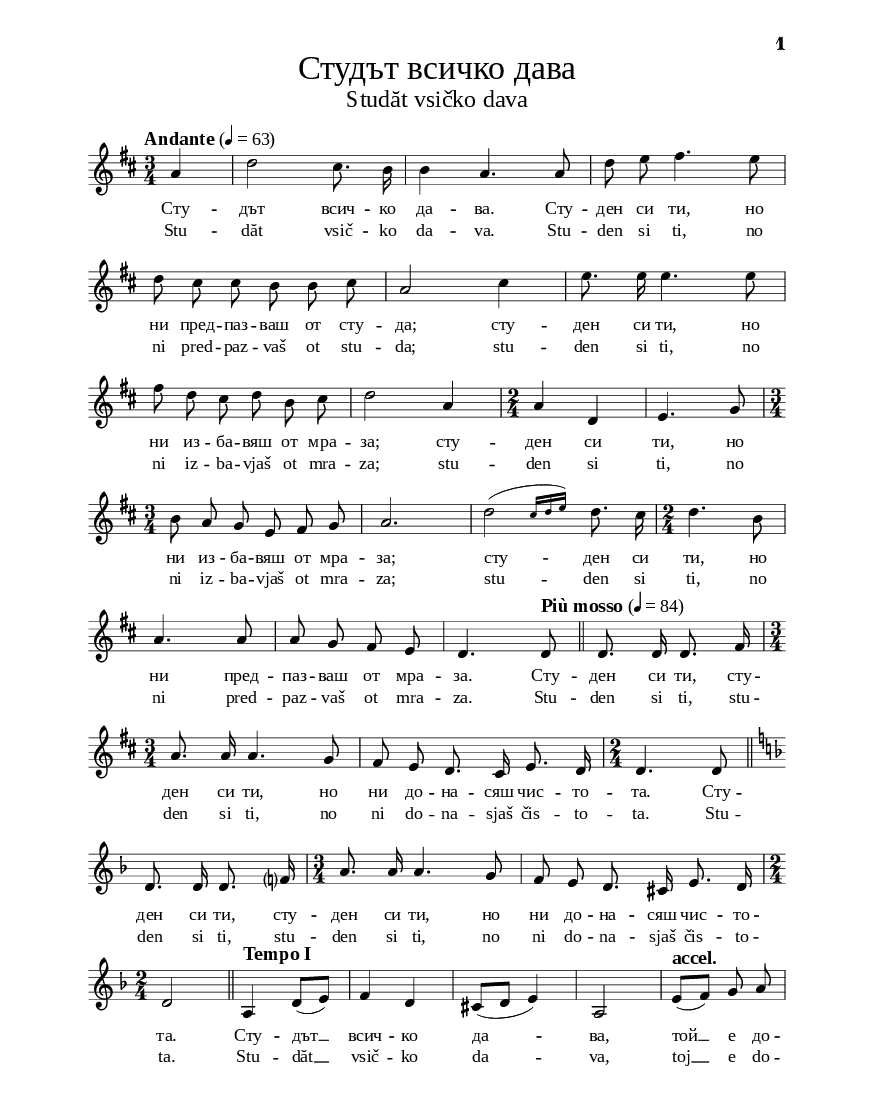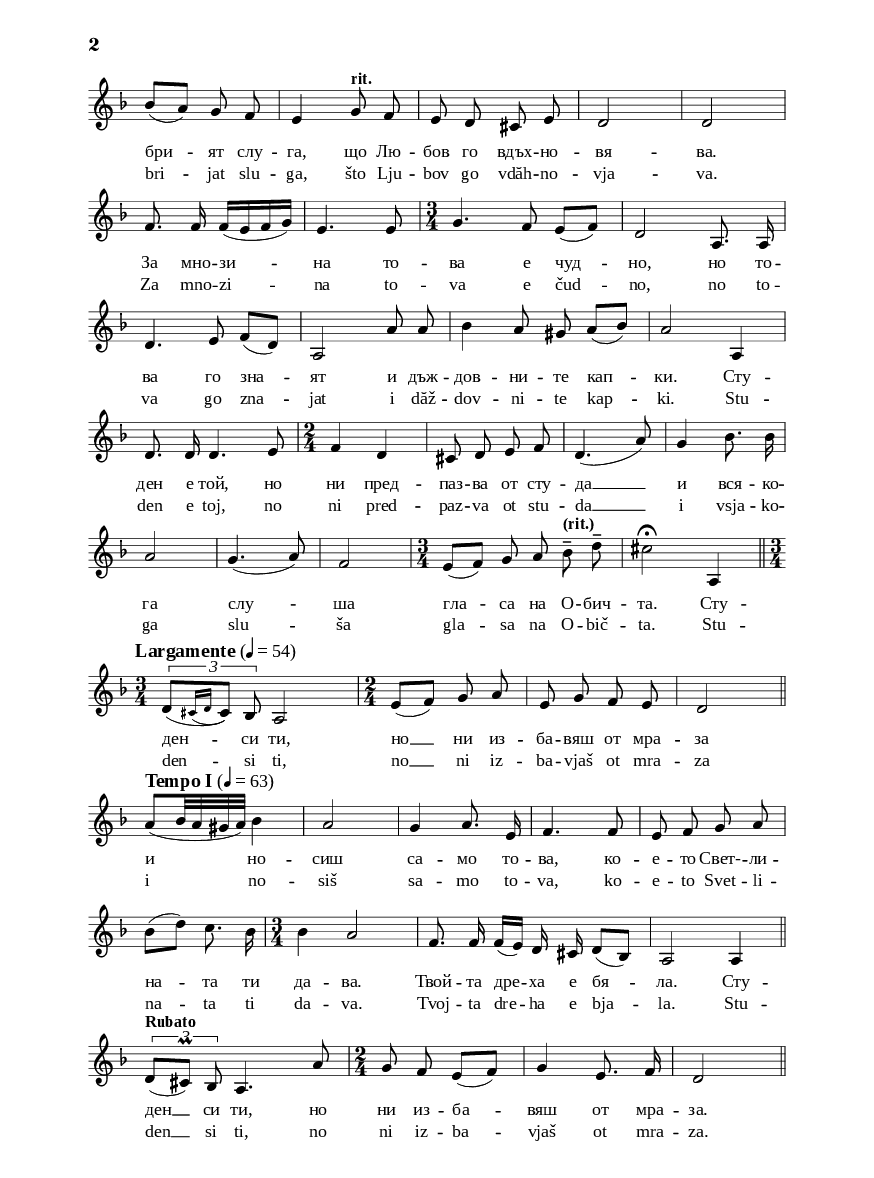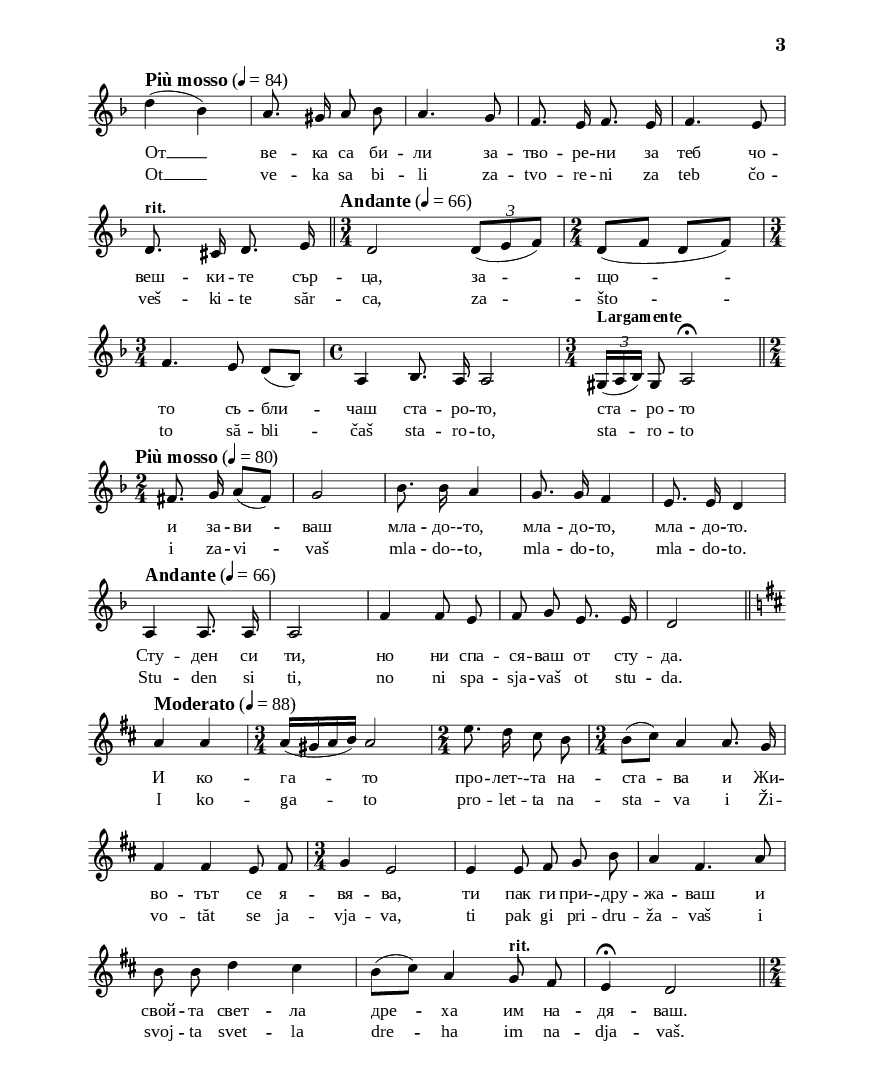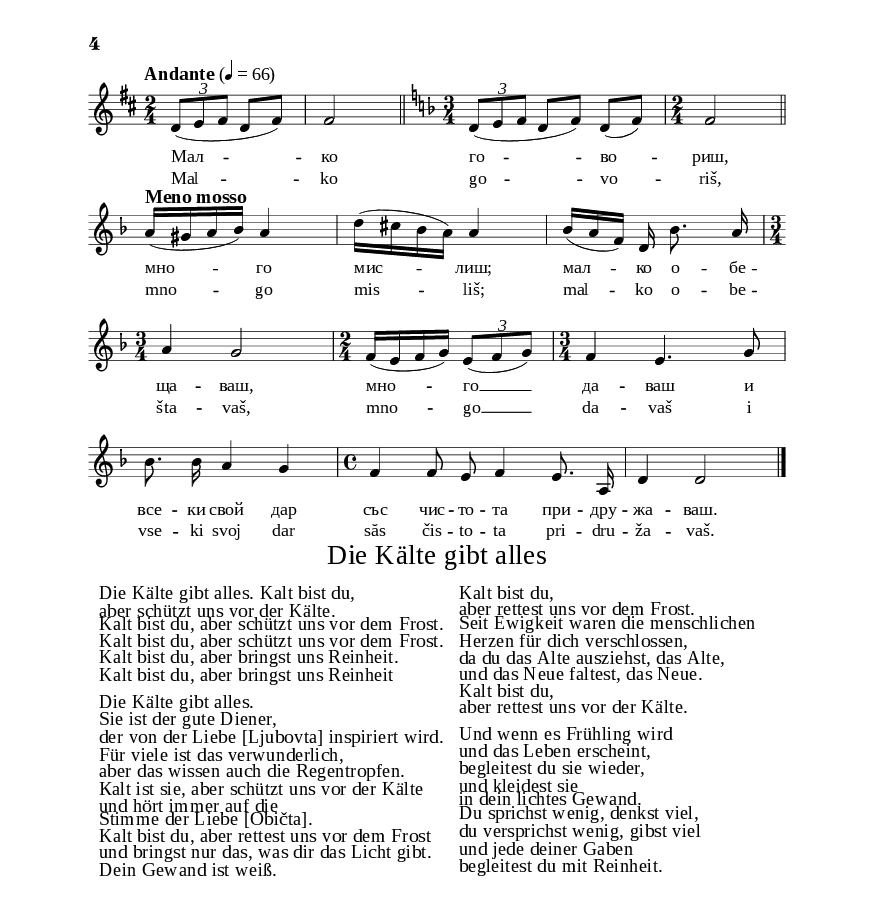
\version "2.24.3"

\include "include/globals.ily"

\bookpart {
  \label #'ref126
  \tocItem \markup "Студът всичко дава – Studăt vsičko dava"
  \include "include/bookpart-paper.ily"
  \score {
    \include "include/score-layout.ily"

    \new Voice \absolute {
      \clef treble
      \key d \major
      \time 3/4
      \tempoFunc "Andante" 4 "63"
      \autoBeamOff
      \partial 4
      a'4 | % 2
      d''2  cis''8.  b'16 | % 3
      b'4  a'4.  a'8 | % 4
      d''8  e''8  fis''4.  e''8
      \break | % 5
      d''8  cis''8  cis''8  b'8
      b'8  cis''8 | % 6
      a'2  cis''4 | % 7
      e''8.  e''16  e''4.  e''8
      \break | % 8
      fis''8  d''8  cis''8  d''8
      b'8  cis''8 | % 9
      d''2  a'4 |
      \time 2/4  |
      a'4  d'4 | % 11
      e'4.  g'8 \break | % 12
      \time 3/4  | % 12
      b'8  a'8  g'8  e'8  fis'8
      g'8 | % 13
      a'2. | % 14
     
        \afterGrace  d''2 ( {  cis''16  [  d''16
        e''16 ] ) }  d''8.  cis''16 | % 15
     
      \time 2/4  | % 15
      d''4.  b'8 \break | % 16
      a'4.  a'8 | % 17
      a'8  g'8  fis'8  e'8 | % 18
      d'4. \tempoFunc "Più mosso" 4 "84" d'8 | \bar "||" % 19
      d'8.  d'16  d'8.  fis'16 \break |
      \time 3/4  |
      a'8.  a'16  a'4.  g'8 | % 21
      fis'8  e'8  d'8.  cis'16  e'8.
      d'16 | % 22
      \time 2/4  | % 22
      d'4.  d'8 \break | \bar "||"  % 23
      \key d \minor d'8.  d'16  d'8.  f'?16 | % 24
      \time 3/4  | % 24
      a'8.  a'16  a'4.  g'8 | % 25
      f'8  e'8  d'8.  cis'16  e'8.
      d'16  % 26
      \break | % 27
      \time 2/4  | % 26
      d'2 \bar "||"
      | % 27
      \tempo "Tempo I" a4  d'8 ( [  e'8 ) ] | % 28
      f'4  d'4 | % 29
      cis'8 ( [  d'8 ]  e'4 ) |
      a2 | % 31
      \tempo "accel." e'8 ( [ f'8 ) ]
      g'8  a'8 \break | % 32
      bes'8 ( [  a'8 ) ]  g'8  f'8 | % 33
      e'4  g'8 ^\markup{ \bold {rit.} }  f'8 | % 34
      e'8  d'8  cis'8  e'8 | % 35
      d'2 | % 36
      d'2 \break | % 37
      f'8.  f'16  f'16 ( [  e'16  f'16
      g'16 ) ] | % 38
      e'4.  e'8 | % 39
      \time 3/4  | % 39
      g'4.  f'8  e'8 ( [  f'8 ) ] |
      d'2  a8.  a16 \break | % 41
      d'4.  e'8  f'8 ( [  d'8 ) ] | % 42
      a2  a'8  a'8 | % 43
      bes'4  a'8  gis'8  a'8 ( [
      bes'8 ) ] | % 44
      a'2  a4 | % 45
      d'8.  d'16  d'4.  e'8 | % 46
      \time 2/4  | % 46
      f'4  d'4 | % 47
      cis'8  d'8  e'8  f'8 | % 48
      d'4. (  a'8 ) | % 49
      g'4  bes'8.  bes'16 \break |
      a'2 | % 51
      g'4. (  a'8 ) | % 52
      f'2 | % 53
      \time 3/4  | % 53
      e'8 ( [  f'8 ) ]  g'8  a'8
      bes'8 -- ^\markup{ \bold {(rit.)} }  d''8 -- | % 54
      cis''2 ^\fermata  a4 \time 3/4 \break | \bar "||"  % 55

      \tempoFunc "Largamente" 4 "54"
      \times 2/3  {
        d'8[ \=1( \grace { cis'16 \=2([ d'16 ]}  cis'8 \=1)\=2)] bes8
      }
      a2 | % 56
      \time 2/4  | % 56
      e'8 ( [  f'8 ) ]  g'8  a'8  | % 57
      e'8  g'8  f'8  e'8 | % 58
      d'2 \break \bar "||"  % 59
      \tempoFunc "Tempo I" 4 "63"
      a'8 ( [  bes'32  a'32  gis'32
      a'32 ) ]  bes'4 |
      a'2 | % 61
      g'4  a'8.  e'16 | % 62
      f'4.  f'8 | % 63
      e'8  f'8  g'8  a'8 \break | % 64
      bes'8 ( [  d''8 ) ]  c''8.
      bes'16 | % 65
      \time 3/4  | % 65
      bes'4  a'2 | % 66
      f'8.  f'16  f'16 ( [  e'16 ) ]
      d'16  cis'16  d'8 ( [  bes8 ) ] | % 67
      a2  a4 \break \bar "||"  % 68
     
      \times 2/3  {
        d'8 ( [ ^\markup{ \bold {Rubato} } cis'8\prall ) ]
        bes8
      }
      a4. a'8
      | % 69
      \time 2/4  | % 69
      g'8 f'8  e'8 ( [
      f'8 ) ] |
      g'4  e'8.  f'16 | % 71
      d'2 \bar "||"
      \break | % 72

     \tempoFunc "Più mosso" 4 "84" d''4 (bes'4)  | % 73
      a'8. gis'16  a'8  bes'8
      | % 74
      a'4.  g'8 | % 75
      f'8.  e'16  f'8.  e'16 | % 76
      f'4.  e'8 \break | % 77
      d'8. ^\markup{ \bold {rit.} }  cis'16  d'8.
      e'16 \bar "||"  % 78
      \time 3/4  | % 78
      \tempoFunc "Andante" 4 "66" d'2
      \times 2/3  {
        d'8 ( [  e'8  f'8 ) ]
      }
      | % 79
      \time 2/4  | % 79
      d'8 ( [  f'8 ]  d'8 [  f'8 ) ] \break |
      \time 3/4  |
      f'4.  e'8  d'8 ( [  bes8 ) ] | % 81
      \time 4/4  | % 81
      a4  bes8.  a16  a2 | % 82
      \time 3/4  | % 82
      \times 2/3  {
        gis16 ( [ ^\markup{ \bold {Largamente} }  a16
        bes16 )]
      }
      gis8  a2 ^\fermata \bar "||"
      \break | % 83
      \time 2/4  | % 83
      \tempoFunc "Più mosso" 4 "80" fis'8.  g'16  a'8 ( [
      fis'8 ) ] | % 84
      g'2 | % 85
      bes'8.  bes'16  a'4 | % 86
      g'8.  g'16  f'4 | % 87
      e'8.
      e'16
      d'4

      \stemNeutral
      \break | % 88
      \tempoFunc "Andante" 4 "66" a4  a8.  a16 | % 89
      a2 |
      f'4  f'8  e'8 | % 91
      f'8  g'8  e'8.  e'16 | % 92
      d'2 \bar "||"
      \break | % 93

      \key d \major | % 93
      \tempoFunc "Moderato" 4 "88" a'4  a'4 | % 94
      \time 3/4  | % 94
      a'16 ( [  gis'16  a'16  b'16 ) ]
      a'2 | % 95
      \time 2/4  | % 95
      e''8.  d''16  cis''8  b'8 | % 96
      \time 3/4  | % 96
      b'8 ( [  cis''8 ) ]  a'4  a'8.
      g'16 \break | % 97
      fis'4  fis'4  e'8  fis'8 | % 98
      \time 3/4 g'4  e'2 | % 99
      e'4  e'8  fis'8  g'8  b'8
      |
      a'4  fis'4.  a'8  \break | % 101
      b'8  b'8  d''4  cis''4 | % 102
      b'8 ( [  cis''8 ) ]  a'4  g'8
      ^\markup{ \bold {rit.} }  fis'8 | % 103
      | % 103
      e'4 ^\fermata  d'2 \bar "||" |
      \break % 104

      \time 2/4
      % 104
      \tempoFunc "Andante" 4 "66"
      \times 2/3  {
        d'8 ( [  e'8  fis'8 ]
      }

      %\once \override TextScript.extra-offset = #'(-1 . 1)
      d'8

      [  fis'8 ) ] | % 105
      fis'2 \bar "||"  % 106
      \key d \minor
      \time 3/4  | % 106

      \times 2/3  {
        d'8 ( [  e'8  f'8 ]
      }
      d'8 [  f'8 ) ]  d'8 ( [  f'8 ) ] | % 107
      \time 2/4  | % 107
      f'2 \break \bar "||"  % 108

      \tempo "Meno mosso" a'16 ( [  gis'16  a'16  bes'16 ) ]
      a'4 | % 109
      d''16 ( [  cis''16  bes'16  a'16
      ) ]  a'4 |
      bes'16 ( [  a'16  f'16 )]  d'16
      bes'8.  a'16 \break | % 111
      \time 3/4  | % 111
      a'4 g'2 | % 112
      \time 2/4  | % 112
      f'16 ( [  e'16  f'16  g'16 ) ]

      \times 2/3  {
        e'8 ( [  f'8  g'8 ) ]
      }
      | % 113
      \time 3/4  | % 113
      f'4  e'4.  g'8 \break | % 114
      bes'8.  bes'16  a'4  g'4 | % 115
      \time 4/4  | % 115
      f'4  f'8  e'8  f'4  e'8.
      a16 | % 116
      
      d'4  d'2 \bar "|."

    }

    \addlyrics {
      Сту -- дът всич -- ко да -- ва. Сту
      -- ден си ти, но ни пред -- паз --
      ваш от сту -- да; сту -- ден си
      ти, но ни из -- ба -- вяш от мра
      -- за; сту -- ден си ти, но ни из
      -- ба -- вяш от мра -- за; сту -- ден
      си ти, но ни пред --
      паз -- ваш от мра -- за. Сту -- ден
      си ти, сту -- ден си ти, но ни
      до -- на -- сяш чис -- то -- та. Сту
      -- ден си ти, сту -- ден си ти,
      но ни до -- на -- сяш чис -- то --
      та. Сту -- дът __  всич -- ко да
      --  ва, той __  е до -- бри
      -- ят слу -- га, що Лю -- бов го
      вдъх -- но -- вя -- ва. За мно -- зи
      --   на то -- ва е чуд
      -- но, но то -- ва го зна --
      ят и дъж -- дов -- ни -- те кап
      -- ки. Сту -- ден е той, но ни
      пред -- паз -- ва от сту -- да __
      и вся -- ко -- га слу -- ша гла
      -- са на О -- бич -- та. Сту --
      ден  --   си ти, но __  ни
      из -- ба -- вяш от мра -- за и
      но -- сиш са -- мо
      то -- ва, ко -- е -- то "Свет-" -- ли --
      на -- та ти да -- ва. Твой -- та
      дре  -- ха е бя -- ла. Сту --
      ден __  си ти, но ни из -- ба
      -- вяш от мра -- за. От __  ве --
      ка са би -- ли за -- тво -- ре --
      ни за теб чо -- веш -- ки -- те
      сър -- ца, за --  що --
      то съ -- бли -- чаш ста --
      ро -- то, ста --  ро -- то и
      за -- ви -- ваш мла -- "до-" -- то,
      мла -- до -- то, мла -- до -- то. Сту --
      ден си ти, но ни спа -- ся -- ваш
      от сту -- да. И ко -- га --
      то про -- "лет-" -- та на -- ста
      -- ва и Жи -- во -- тът се я --
      вя -- ва, ти пак ги "при-" -- дру --
      жа -- ваш и свой -- та свет -- ла
      дре -- ха им на -- дя -- ваш.
      Мал --  ко го --
      во -- риш, мно --
      го мис --   лиш;
      мал -- ко о -- бе -- ща -- ваш,
      мно --   го __  да --
      ваш и все -- ки свой дар със
      чис -- то -- та при -- дру -- жа --
      ваш.}
      \addlyrics {
        Stu -- dăt vsič -- ko da -- va. Stu
        -- den si ti, no ni pred -- paz --
        vaš ot stu -- da; stu -- den si
        ti, no ni iz -- ba -- vjaš ot mra
        -- za; stu -- den si ti, no ni iz
        -- ba -- vjaš ot mra -- za; stu -- den
        si ti, no ni pred --
        paz -- vaš ot mra -- za. Stu -- den
        si ti, stu -- den si ti, no ni
        do -- na -- sjaš čis -- to -- ta. Stu
        -- den si ti, stu -- den si ti,
        no ni do -- na -- sjaš čis -- to --
        ta. Stu -- dăt __ vsič -- ko da
        --  va, toj __  e do -- bri
        -- jat slu -- ga, što Lju -- bov go
        vdăh -- no -- vja -- va. Za mno -- zi
        --   na to -- va e čud
        -- no, no to -- va go zna --
        jat i dăž -- dov -- ni -- te kap
        -- ki. Stu -- den e toj, no ni
        pred -- paz -- va ot stu -- da __
        i vsja -- ko -- ga slu -- ša gla
        -- sa na O -- bič -- ta. Stu --
        den  --   si ti, no __ ni
        iz -- ba -- vjaš ot mra -- za i
        no -- siš sa -- mo
        to -- va, ko -- e -- to Svet -- li --
        na -- ta ti da -- va. Tvoj -- ta
        dre  -- ha e bja -- la. Stu --
        den __  si ti, no ni iz -- ba
        -- vjaš ot mra -- za. Ot __  ve --
        ka sa bi -- li za -- tvo -- re --
        ni za teb čo -- veš -- ki -- te
        săr -- ca, za --  što --
        to să -- bli -- čaš sta --
        ro -- to, sta --  ro -- to i
        za -- vi -- vaš mla -- "do-" -- to,
        mla -- do -- to, mla -- do -- to. Stu --
        den si ti, no ni spa -- sja -- vaš
        ot stu -- da. I ko -- ga --
        to pro -- let -- ta na -- sta
        -- va i Ži -- vo -- tăt se ja --
        vja -- va, ti pak gi pri -- dru --
        ža -- vaš i svoj -- ta svet -- la
        dre -- ha im na -- dja -- vaš.
        Mal --  ko go --
        vo -- riš, mno --
        go mis --   liš;
        mal -- ko o -- be -- šta -- vaš,
        mno --   go __ da --
        vaš i vse -- ki svoj dar săs
        čis -- to -- ta pri -- dru -- ža --
        vaš.}

        \header {
          title = \titleFunc "Студът всичко дава" "Studăt vsičko dava"
        }

        \midi{}

      } % score




      % include foreign translation(s) of the song
      \version "2.24.3"

\markup \fill-line { \fontsize #deTitleFontSize "Die Kälte gibt alles" }
\markup \null
\markup \fontsize #+1.7 {

  \vspace #1
  \override #'(baseline-skip . 1.8)


  \column {
    \line { " "  Die Kälte gibt alles. Kalt bist du,}

    \line { " " aber schützt uns vor der Kälte.}

    \line { " " Kalt bist du, aber schützt uns vor dem Frost.}

    \line { " "  Kalt bist du, aber schützt uns vor dem Frost.}

    \line { " "  Kalt bist du, aber bringst uns Reinheit.}

    \line { " "   Kalt bist du, aber bringst uns Reinheit}

    \line { " "  }


    \line { " "  Die Kälte gibt alles.}

    \line { " "  Sie ist der gute Diener,}

    \line { " " der von der Liebe [Ljubovta] inspiriert wird.}

    \line { " "  Für viele ist das verwunderlich,}

    \line { " " aber das wissen auch die Regentropfen.}

    \line { " "  Кalt ist sie, aber schützt uns vor der Kälte}

    \line { " " und hört immer auf die }
    
    \line { " " Stimme der Liebe [Običta].}

    \line { " "  Kalt bist du, aber rettest uns vor dem Frost}

    \line { " " und bringst nur das, was dir das Licht gibt.}

    \line { " " Dein Gewand ist weiß.}



  }


  \override #'(baseline-skip . 1.8)
 
  \column {


    \line { " " Kalt bist du, }
    \line { " "   aber rettest uns vor dem Frost.}

    \line { " " Seit Ewigkeit waren die menschlichen  }

    \line { " "  Herzen für dich verschlossen,}

    \line { " " da du das Alte ausziehst, das Alte, }

    \line { " " und das Neue faltest, das Neue.}

    \line { " "  Kalt bist du, }
    \line { " "        aber rettest uns vor der Kälte.}



    \line { " "  }

    \line { " " Und wenn es Frühling wird}

    \line { " " und das Leben erscheint,}

    \line { " " begleitest du sie wieder,}

    \line { " " und kleidest sie }
     \line { " " in dein lichtes Gewand.}

    \line { " " Du sprichst wenig, denkst viel,}

    \line { " " du versprichst wenig, gibst viel}

    \line { " " und jede deiner Gaben }

    \line { " "  begleitest du mit Reinheit.}

  }
}


    } % bookpart
